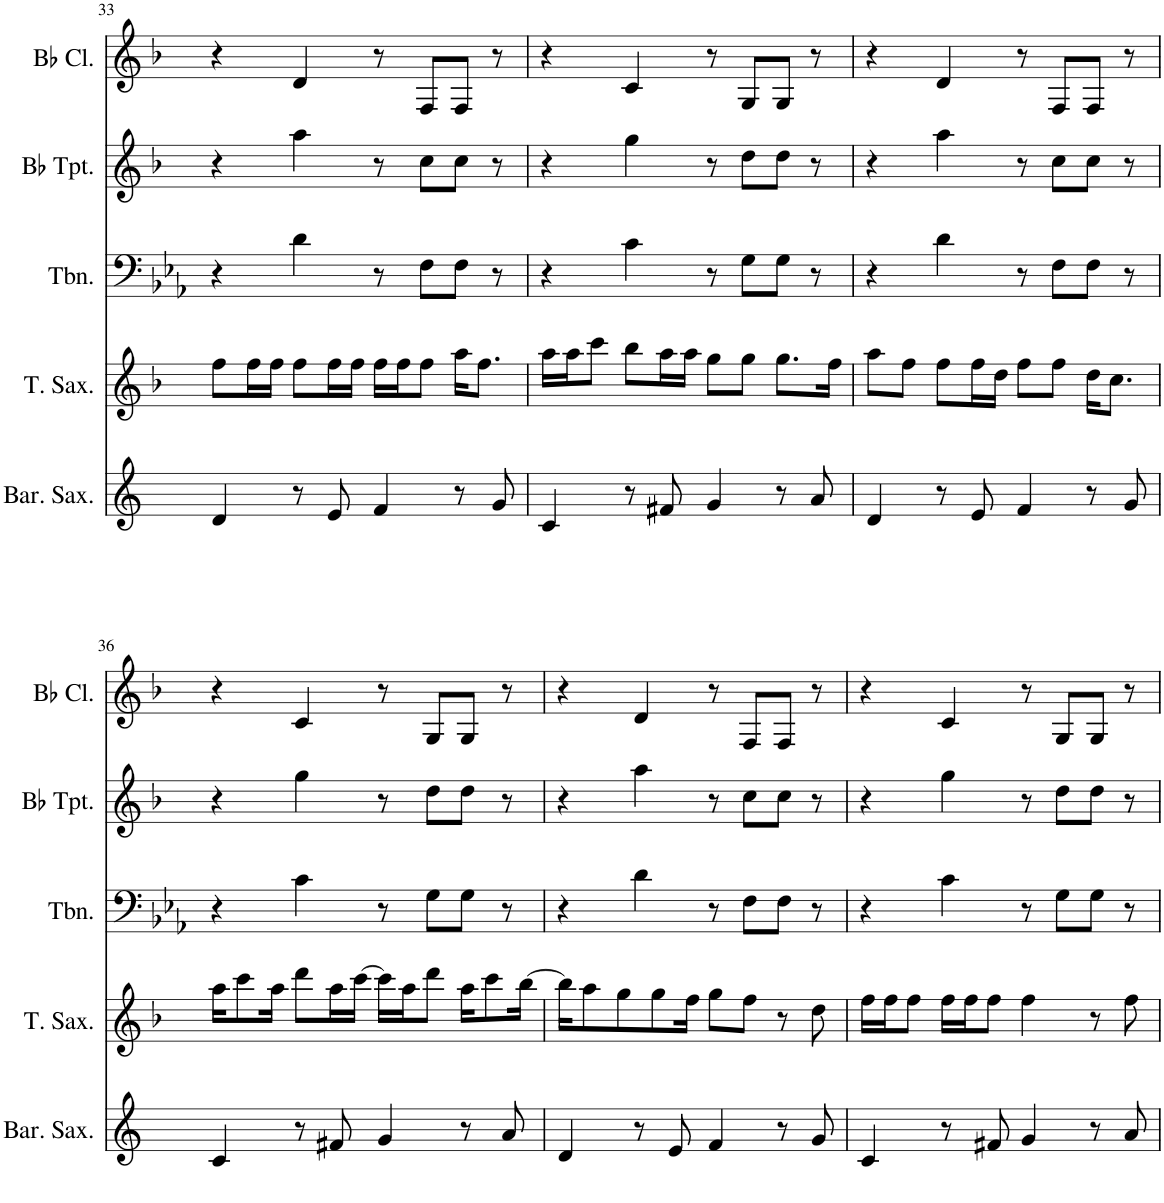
**kern	**kern	**kern	**kern	**kern
*part5	*part4	*part3	*part2	*part1
*staff5	*staff4	*staff3	*staff2	*staff1
*I"Baritone Saxophone	*I"Tenor Saxophone	*I"Trombone	*I"Bb Trumpet	*I"Bb Clarinet
*I'Bar. Sax.	*I'T. Sax.	*I'Tbn.	*I'Bb Tpt.	*I'Bb Cl.
!!LO:PB:g=z
*clefG2	*clefG2	*clefF4	*clefG2	*clefG2
*ITrd12c21	*ITrd8c14	*	*ITrd1c2	*ITrd1c2
*k[]	*k[b-]	*k[b-e-a-]	*k[b-]	*k[b-]
*M4/4	*M4/4	*M4/4	*M4/4	*M4/4
=33	=33	=33	=33	=33
4d/	8ff\L	4r	4r	4r
.	16ff\L	.	.	.
.	16ff\JJ	.	.	.
8r	8ff\L	4d\	4aa\	4d/
8e/	16ff\L	.	.	.
.	16ff\JJ	.	.	.
4f/	16ff\LL	8r	8r	8r
.	16ff\J	.	.	.
.	8ff\J	8F\L	8cc\L	8F/L
8r	16aa\KL	8F\J	8cc\J	8F/J
.	8.ff\J	.	.	.
8g/	.	8r	8r	8r
=34	=34	=34	=34	=34
4c/	16aa\LL	4r	4r	4r
.	16aa\J	.	.	.
.	8ccc\J	.	.	.
8r	8bb-\L	4c\	4gg\	4c/
8f#X/	16aa\L	.	.	.
.	16aa\JJ	.	.	.
4g/	8gg\L	8r	8r	8r
.	8gg\J	8G\L	8dd\L	8G/L
8r	8.gg\L	8G\J	8dd\J	8G/J
8a/	.	8r	8r	8r
.	16ff\Jk	.	.	.
=35	=35	=35	=35	=35
4d/	8aa\L	4r	4r	4r
.	8ff\J	.	.	.
8r	8ff\L	4d\	4aa\	4d/
8e/	16ff\L	.	.	.
.	16dd\JJ	.	.	.
4f/	8ff\L	8r	8r	8r
.	8ff\J	8F\L	8cc\L	8F/L
8r	16dd\KL	8F\J	8cc\J	8F/J
.	8.cc\J	.	.	.
8g/	.	8r	8r	8r
!!LO:LB:g=z
=36	=36	=36	=36	=36
4c/	16aa\KL	4r	4r	4r
.	8ccc\	.	.	.
.	16aa\Jk	.	.	.
8r	8ddd\L	4c\	4gg\	4c/
8f#X/	16aa\L	.	.	.
.	[16ccc\JJ	.	.	.
4g/	16ccc\LL]	8r	8r	8r
.	16aa\J	.	.	.
.	8ddd\J	8G\L	8dd\L	8G/L
8r	16aa\KL	8G\J	8dd\J	8G/J
.	8ccc\	.	.	.
8a/	.	8r	8r	8r
.	[16bb-\Jk	.	.	.
=37	=37	=37	=37	=37
4d/	16bb-\KL]	4r	4r	4r
.	8aa\	.	.	.
.	8gg\	.	.	.
8r	.	4d\	4aa\	4d/
.	8gg\	.	.	.
8e/	.	.	.	.
.	16ff\Jk	.	.	.
4f/	8gg\L	8r	8r	8r
.	8ff\J	8F\L	8cc\L	8F/L
8r	8r	8F\J	8cc\J	8F/J
8g/	8dd\	8r	8r	8r
=38	=38	=38	=38	=38
4c/	16ff\LL	4r	4r	4r
.	16ff\J	.	.	.
.	8ff\J	.	.	.
8r	16ff\LL	4c\	4gg\	4c/
.	16ff\J	.	.	.
8f#X/	8ff\J	.	.	.
4g/	4ff\	8r	8r	8r
.	.	8G\L	8dd\L	8G/L
8r	8r	8G\J	8dd\J	8G/J
8a/	8ff\	8r	8r	8r
=	=	=	=	=
*-	*-	*-	*-	*-
